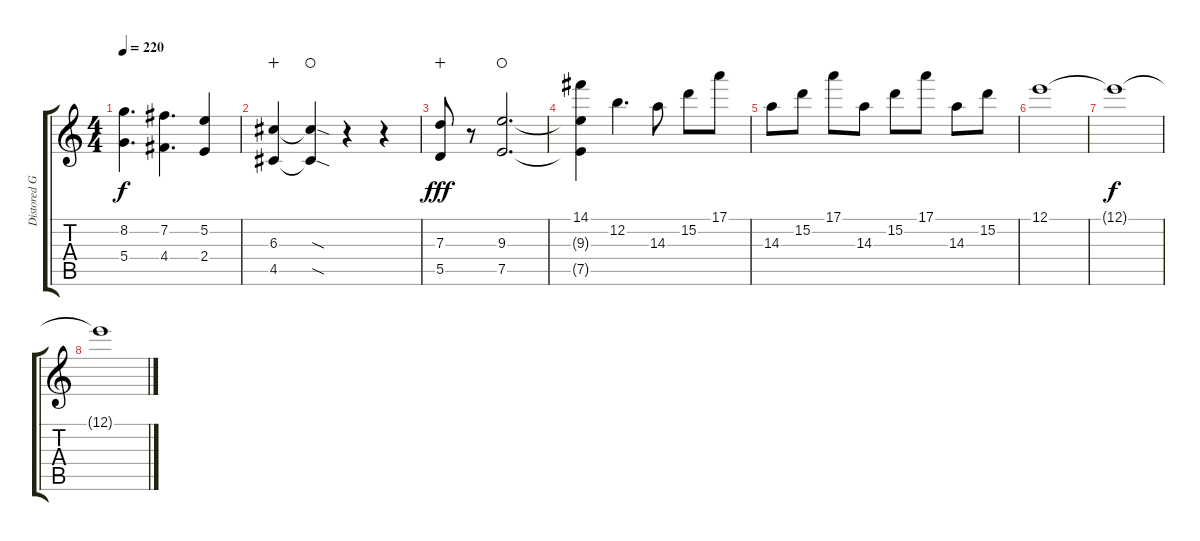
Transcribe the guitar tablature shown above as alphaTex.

\track ("Distored Guitar" "Distored G") {instrument distortionguitar}
\staff {score tabs}
\tuning (E4 B3 G3 D3 A2 E2) {hide}
\ts (4 4)
\tempo 220
\clef g2
\ks c
(8.2 5.4).4{d dy f} (7.2 4.4).4{d} (5.2 2.4).4 |
(6.3 4.5).4{wahc} (6.3{sod t} 4.5{sod t}).4{waho} r.4 r.4 |
(7.3 5.5).8{dy fff wahc} r.8 (9.3 7.5).2{d waho} |
(14.1 9.3{t} 7.5{t}).4 12.2.4{d} 14.3.8 15.2.8 17.1.8 |
14.3.8 15.2.8 17.1.8 14.3.8 15.2.8 17.1.8 14.3.8 15.2.8 |
12.1.1{volume 0} |
12.1{t}.1{dy f} |
12.1{t}.1
